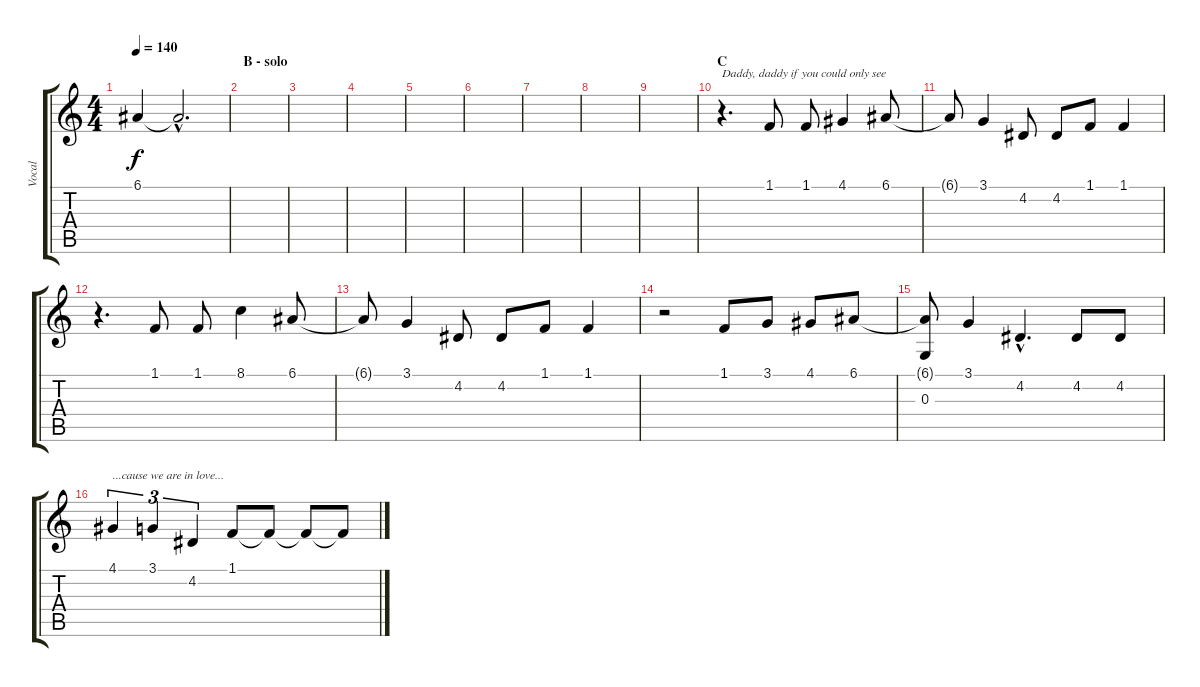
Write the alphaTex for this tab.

\track ("Vocal" "Vocal") {instrument electricpiano1}
\staff {score tabs}
\tuning (E4 B3 G3 D3 A2 E2) {hide}
\ts (4 4)
\tempo 140
\clef g2
\ks c
6.1{t}.4{dy f} 6.1{hac t}.2{d} |
\section ("" "B - solo")
|
|
|
|
|
|
|
|
\section ("" "C")
r.4{d txt "Daddy, daddy if you could only see"} 1.1.8 1.1.8 4.1.4 6.1.8 |
6.1{t}.8 3.1.4 4.2.8 4.2.8 1.1.8 1.1.4 |
r.4{d} 1.1.8 1.1.8 8.1.4 6.1.8 |
6.1{t}.8 3.1.4 4.2.8 4.2.8 1.1.8 1.1.4 |
r.2 1.1.8 3.1.8 4.1.8 6.1.8 |
(6.1{t} 0.3).8 3.1.4 4.2{hac}.4{d} 4.2.8 4.2.8 |
4.1.4{tu (3 2) txt "...cause we are in love..."} 3.1.4{tu (3 2)} 4.2.4{tu (3 2)} 1.1.8 1.1{t}.8 1.1{t}.8 1.1{t}.8
